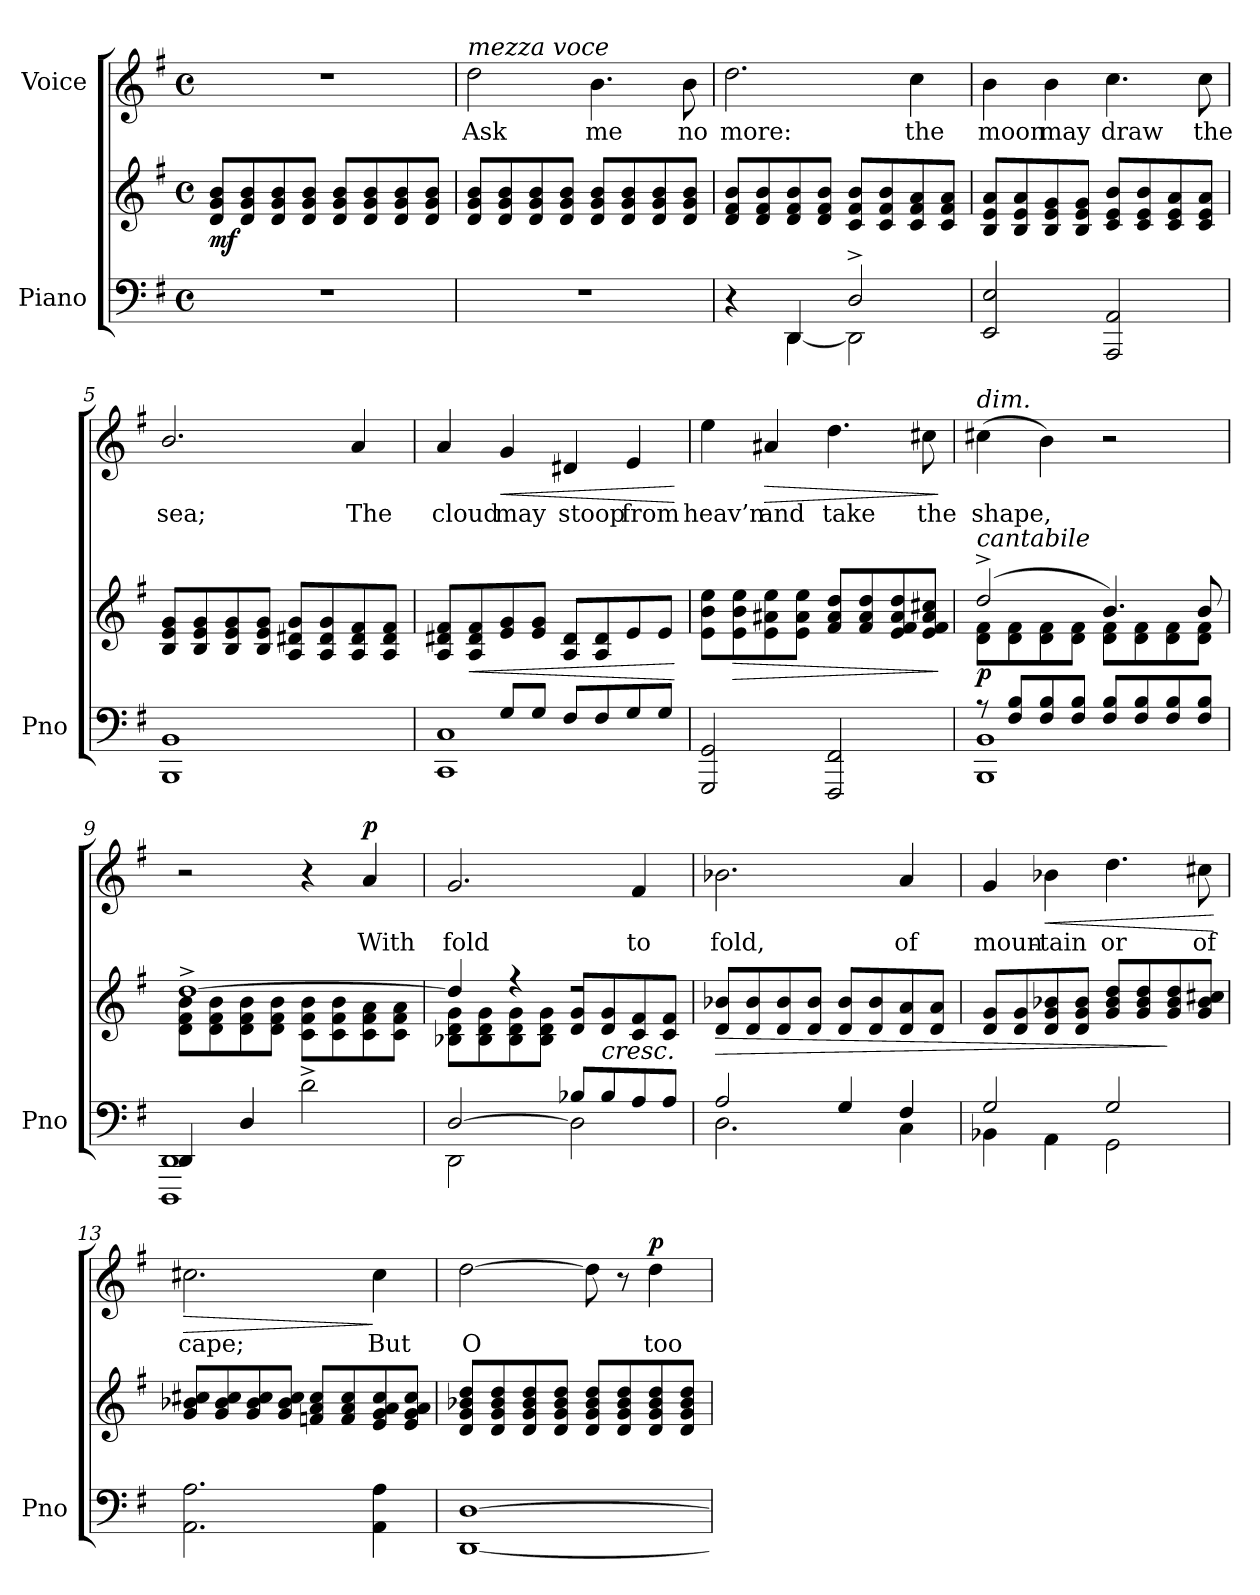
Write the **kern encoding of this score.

**kern	**kern	**dynam	**kern	**text	**dynam
*part2	*part2	*part2	*part1	*part1	*part1
*staff3	*staff2	*staff2/3	*staff1	*staff1	*staff1
*I"Piano	*	*	*I"Voice	*	*
*I'Pno	*	*	*	*	*
*clefF4	*clefG2	*	*clefG2	*	*
*k[f#]	*k[f#]	*	*k[f#]	*	*
*M4/4	*M4/4	*	*M4/4	*	*
*met(c)	*met(c)	*	*met(c)	*	*
=1	=1	=1	=1	=1	=1
!	!	!LO:DY:b	!	!	!
1r	8d/ 8g/ 8b/L	mf	1r	.	.
.	8d/ 8g/ 8b/	.	.	.	.
.	8d/ 8g/ 8b/	.	.	.	.
.	8d/ 8g/ 8b/J	.	.	.	.
.	8d/ 8g/ 8b/L	.	.	.	.
.	8d/ 8g/ 8b/	.	.	.	.
.	8d/ 8g/ 8b/	.	.	.	.
.	8d/ 8g/ 8b/J	.	.	.	.
=2	=2	=2	=2	=2	=2
!	!	!	!LO:TX:a:i:t=mezza voce	!	!
!	!	!	!	!LO:LY:b	!
1r	8d/ 8g/ 8b/L	.	2dd\	Ask	.
.	8d/ 8g/ 8b/	.	.	.	.
.	8d/ 8g/ 8b/	.	.	.	.
.	8d/ 8g/ 8b/J	.	.	.	.
!	!	!	!	!LO:LY:b	!
.	8d/ 8g/ 8b/L	.	4.b\	me	.
.	8d/ 8g/ 8b/	.	.	.	.
.	8d/ 8g/ 8b/	.	.	.	.
!	!	!	!	!LO:LY:b	!
.	8d/ 8g/ 8b/J	.	8b\	no	.
=3	=3	=3	=3	=3	=3
*^	*	*	*	*	*
!	!	!	!	!	!LO:LY:b	!
4r	4ryy	8d/ 8f#/ 8b/L	.	2.dd\	more:	.
.	.	8d/ 8f#/ 8b/	.	.	.	.
4DD/	[4DD\	8d/ 8f#/ 8b/	.	.	.	.
.	.	8d/ 8f#/ 8b/J	.	.	.	.
2D^/	2DD\]	8c/ 8f#/ 8b/L	.	.	.	.
.	.	8c/ 8f#/ 8b/	.	.	.	.
!	!	!	!	!	!LO:LY:b	!
.	.	8c/ 8f#/ 8a/	.	4cc\	the	.
.	.	8c/ 8f#/ 8a/J	.	.	.	.
*v	*v	*	*	*	*	*
!!LO:LB:g=z
=4	=4	=4	=4	=4	=4
!	!	!	!	!LO:LY:b	!
2EE/ 2E/	8B/ 8e/ 8a/L	.	4b\	moon	.
.	8B/ 8e/ 8a/	.	.	.	.
!	!	!	!	!LO:LY:b	!
.	8B/ 8e/ 8g/	.	4b\	may	.
.	8B/ 8e/ 8g/J	.	.	.	.
!	!	!	!	!LO:LY:b	!
2AAA/ 2AA/	8c/ 8e/ 8b/L	.	4.cc\	draw	.
.	8c/ 8e/ 8b/	.	.	.	.
.	8c/ 8e/ 8a/	.	.	.	.
!	!	!	!	!LO:LY:b	!
.	8c/ 8e/ 8a/J	.	8cc\	the	.
=5	=5	=5	=5	=5	=5
!	!	!	!	!LO:LY:b	!
1BBB 1BB	8B/ 8e/ 8g/L	.	2.b/	sea;	.
.	8B/ 8e/ 8g/	.	.	.	.
.	8B/ 8e/ 8g/	.	.	.	.
.	8B/ 8e/ 8g/J	.	.	.	.
.	8A/ 8d#X/ 8g/L	.	.	.	.
.	8A/ 8d#/ 8g/	.	.	.	.
!	!	!	!	!LO:LY:b	!
.	8A/ 8d#/ 8f#/	.	4a/	The	.
.	8A/ 8d#/ 8f#/J	.	.	.	.
=6	=6	=6	=6	=6	=6
*^	*^	*	*	*	*
!	!	!	!	!	!	!LO:LY:b	!
4ryy	1CC 1C	8A/ 8d#X/ 8f#/L	4ryy	.	4a/	cloud	.
!	!	!	!	!LO:HP:b	!	!	!
.	.	8A/ 8d#/ 8f#/	.	<	.	.	.
!	!	!	!	!	!	!LO:LY:b	!LO:HP:b
8G/L	.	8e/ 8g/	2.ryy	.	4g/	may	<
8G/J	.	8e/ 8g/J	.	.	.	.	.
!	!	!	!	!	!	!LO:LY:b	!
8F#/L	.	8A/ 8d#/L	.	.	4d#X/	stoop	.
8F#/	.	8A/ 8d#/	.	.	.	.	.
!	!	!	!	!	!	!LO:LY:b	!
8G/	.	8e/	.	.	4e/	from	.
8G/J	.	8e/J	.	.	.	.	.
*v	*v	*	*	*	*	*	*
*	*v	*v	*	*	*	*
.	.	[	.	.	[
!!LO:LB:g=z
=7	=7	=7	=7	=7	=7
!	!	!	!	!LO:LY:b	!
2GGG/ 2GG/	8e\ 8b\ 8ee\L	.	4ee\	heav’n	.
!	!	!LO:HP:b	!	!	!
.	8e\ 8b\ 8ee\	>	.	.	.
!	!	!	!	!LO:LY:b	!LO:HP:b
.	8e\ 8a#X\ 8ee\	.	4a#X/	and	>
.	8e\ 8a#\ 8ee\J	.	.	.	.
!	!	!	!	!LO:LY:b	!
2FFF#/ 2FF#/	8f#/ 8a#/ 8dd/L	.	4.dd\	take	.
.	8f#/ 8a#/ 8dd/	.	.	.	.
.	8e/ 8f#/ 8a#/ 8dd/	.	.	.	.
!	!	!	!	!LO:LY:b	!
.	8e/ 8f#/ 8a#/ 8cc#X/J	.	8cc#X\	the	.
.	.	]	.	.	]
=8	=8	=8	=8	=8	=8
*^	*^	*	*	*	*
!	!	!	!	!	!LO:TX:a:i:t=dim.	!	!
!	!	!LO:TX:a:i:t=cantabile	!	!	!	!	!
!	!	!	!	!LO:DY:b	!	!LO:LY:b	!
8r	1BBB 1BB	(>2dd^/	8d\ 8f#\L	p	(>4cc#X\	shape,	.
8F#/ 8B/L	.	.	8d\ 8f#\	.	.	.	.
8F#/ 8B/	.	.	8d\ 8f#\	.	4b\)	.	.
8F#/ 8B/J	.	.	8d\ 8f#\J	.	.	.	.
8F#/ 8B/L	.	4.b/)	8d\ 8f#\L	.	2r	.	.
8F#/ 8B/	.	.	8d\ 8f#\	.	.	.	.
8F#/ 8B/	.	.	8d\ 8f#\	.	.	.	.
8F#/ 8B/J	.	8b/	8d\ 8f#\J	.	.	.	.
=9	=9	=9	=9	=9	=9	=9	=9
4DD/	1DDD 1DD	[1dd^	8d\ 8f#\ 8b\L	.	2r	.	.
.	.	.	8d\ 8f#\ 8b\	.	.	.	.
4D/	.	.	8d\ 8f#\ 8b\	.	.	.	.
.	.	.	8d\ 8f#\ 8b\J	.	.	.	.
2d^\	.	.	8c\ 8f#\ 8b\L	.	4r	.	.
.	.	.	8c\ 8f#\ 8b\	.	.	.	.
!	!	!	!	!	!	!LO:LY:b	!LO:DY:a
.	.	.	8c\ 8f#\ 8a\	.	4a/	With	p
.	.	.	8c\ 8f#\ 8a\J	.	.	.	.
!!LO:PB:g=z
=10	=10	=10	=10	=10	=10	=10	=10
!	!	!	!	!	!	!LO:LY:b	!
[2D/	2DD\	4dd/]	8B-X\ 8d\ 8g\L	.	2.g/	fold	.
.	.	.	8B-\ 8d\ 8g\	.	.	.	.
.	.	4r	8B-\ 8d\ 8g\	.	.	.	.
.	.	.	8B-\ 8d\ 8g\J	.	.	.	.
8B-X/L	2D\]	2rdd	8d/ 8g/L	.	.	.	.
!	!	!	!	!LO:HP:b	!	!	!
8B-/	.	.	8d/ 8g/	<	.	.	.
!	!	!	!	!	!	!LO:LY:b	!
8A/	.	.	8c/ 8f#/	.	4f#/	to	.
8A/J	.	.	8c/ 8f#/J	.	.	.	.
=11	=11	=11	=11	=11	=11	=11	=11
!	!	!	!	!LO:HP:b	!	!LO:LY:b	!
*	*	*v	*v	*	*	*	*
2A/	2.D\	8d/ 8b-X/L	>	2.b-X\	fold,	.
.	.	8d/ 8b-/	.	.	.	.
.	.	8d/ 8b-/	.	.	.	.
.	.	8d/ 8b-/J	[	.	.	.
4G/	.	8d/ 8b-/L	.	.	.	.
.	.	8d/ 8b-/	.	.	.	.
!	!	!	!	!	!LO:LY:b	!
4F#/	4C\	8d/ 8a/	.	4a/	of	.
.	.	8d/ 8a/J	.	.	.	.
=12	=12	=12	=12	=12	=12	=12
!	!	!	!	!	!LO:LY:b	!
2G/	4BB-X\	8d/ 8g/L	.	4g/	moun-	.
.	.	8d/ 8g/	.	.	.	.
!	!	!	!	!	!LO:LY:b	!LO:HP:b
.	4AA\	8d/ 8g/ 8b-X/	.	4b-X\	-tain	<
.	.	8d/ 8g/ 8b-/J	.	.	.	.
!	!	!	!	!	!LO:LY:b	!
2G/	2GG\	8g/ 8b-/ 8dd/L	.	4.dd\	or	.
.	.	8g/ 8b-/ 8dd/	.	.	.	.
.	.	8g/ 8b-/ 8dd/	]	.	.	.
!	!	!	!	!	!LO:LY:b	!
.	.	8g/ 8b-/ 8cc#X/J	.	8cc#X\	of	.
*v	*v	*	*	*	*	*
.	.	.	.	.	[
!!LO:LB:g=z
=13	=13	=13	=13	=13	=13
!	!	!	!	!LO:LY:b	!LO:HP:b
2.AA\ 2.A\	8g/ 8b-X/ 8cc#X/L	.	2.cc#X\	cape;	>
.	8g/ 8b-/ 8cc#/	.	.	.	.
.	8g/ 8b-/ 8cc#/	.	.	.	.
.	8g/ 8b-/ 8cc#/J	.	.	.	.
.	8fn/ 8a/ 8cc#/L	.	.	.	.
.	8f/ 8a/ 8cc#/	.	.	.	.
!	!	!	!	!LO:LY:b	!
4AA\ 4A\	8e/ 8g/ 8a/ 8cc#/	.	4cc#\	But	]
.	8e/ 8g/ 8a/ 8cc#/J	.	.	.	.
=14	=14	=14	=14	=14	=14
!	!	!	!	!LO:LY:b	!
[1DD [1D	8d/ 8g/ 8b-X/ 8dd/L	.	[2dd\	O	.
.	8d/ 8g/ 8b-/ 8dd/	.	.	.	.
.	8d/ 8g/ 8b-/ 8dd/	.	.	.	.
.	8d/ 8g/ 8b-/ 8dd/J	.	.	.	.
.	8d/ 8g/ 8b-/ 8dd/L	.	8dd\]	.	.
.	8d/ 8g/ 8b-/ 8dd/	.	8r	.	.
!	!	!	!	!LO:LY:b	!LO:DY:a
.	8d/ 8g/ 8b-/ 8dd/	.	4dd\	too	p
.	8d/ 8g/ 8b-/ 8dd/J	.	.	.	.
=	=	=	=	=	=
*-	*-	*-	*-	*-	*-
